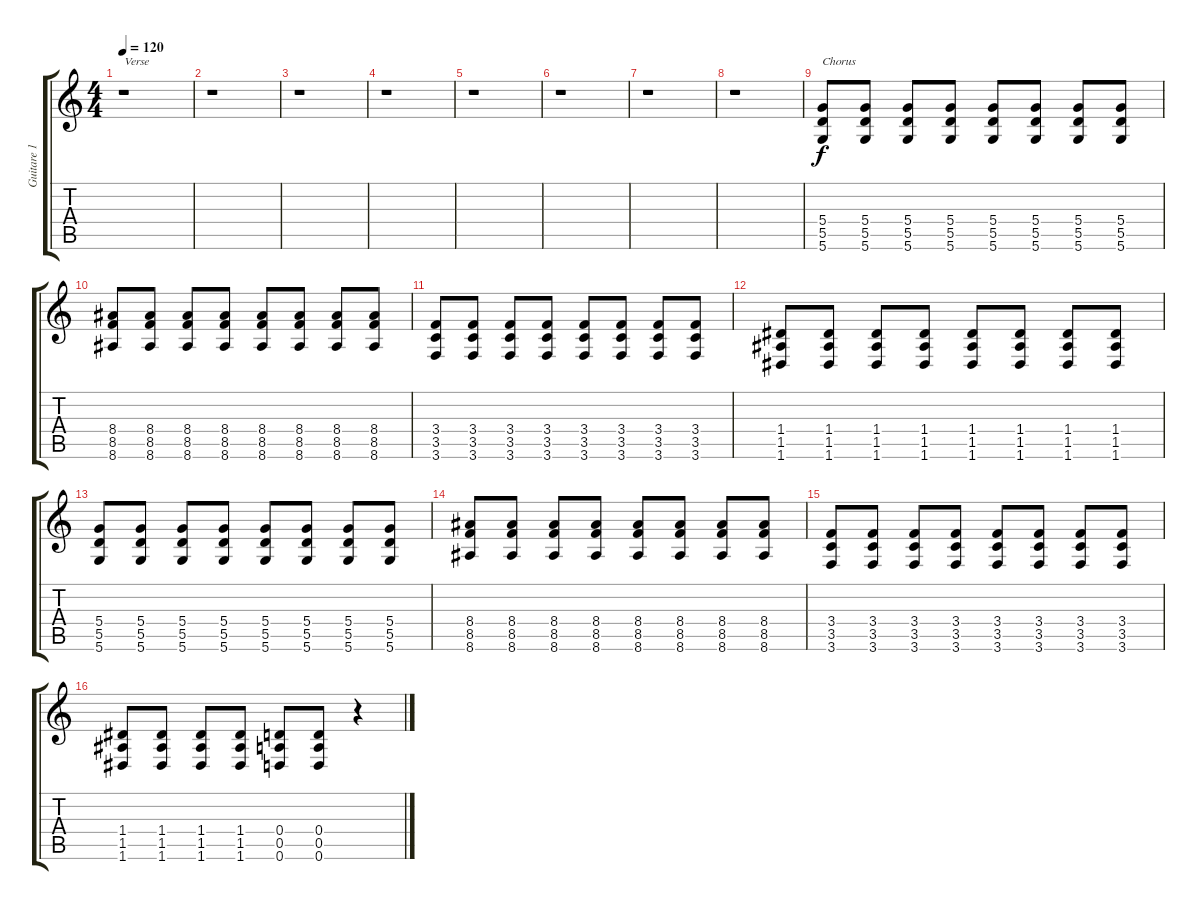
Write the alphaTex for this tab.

\track ("Guitare 1 Disto" "Guitare 1 ") {instrument overdrivenguitar}
\staff {score tabs}
\tuning (E4 B3 G3 D3 A2 D2) {hide}
\ts (4 4)
\tempo 120
\clef g2
\ks c
r.1{txt "Verse" dy f} |
r.1 |
r.1 |
r.1 |
r.1 |
r.1 |
r.1 |
r.1 |
(5.4 5.5 5.6).8{txt "Chorus"} (5.4 5.5 5.6).8 (5.4 5.5 5.6).8 (5.4 5.5 5.6).8 (5.4 5.5 5.6).8 (5.4 5.5 5.6).8 (5.4 5.5 5.6).8 (5.4 5.5 5.6).8 |
(8.4 8.5 8.6).8 (8.4 8.5 8.6).8 (8.4 8.5 8.6).8 (8.4 8.5 8.6).8 (8.4 8.5 8.6).8 (8.4 8.5 8.6).8 (8.4 8.5 8.6).8 (8.4 8.5 8.6).8 |
(3.4 3.5 3.6).8 (3.4 3.5 3.6).8 (3.4 3.5 3.6).8 (3.4 3.5 3.6).8 (3.4 3.5 3.6).8 (3.4 3.5 3.6).8 (3.4 3.5 3.6).8 (3.4 3.5 3.6).8 |
(1.4 1.5 1.6).8 (1.4 1.5 1.6).8 (1.4 1.5 1.6).8 (1.4 1.5 1.6).8 (1.4 1.5 1.6).8 (1.4 1.5 1.6).8 (1.4 1.5 1.6).8 (1.4 1.5 1.6).8 |
(5.4 5.5 5.6).8 (5.4 5.5 5.6).8 (5.4 5.5 5.6).8 (5.4 5.5 5.6).8 (5.4 5.5 5.6).8 (5.4 5.5 5.6).8 (5.4 5.5 5.6).8 (5.4 5.5 5.6).8 |
(8.4 8.5 8.6).8 (8.4 8.5 8.6).8 (8.4 8.5 8.6).8 (8.4 8.5 8.6).8 (8.4 8.5 8.6).8 (8.4 8.5 8.6).8 (8.4 8.5 8.6).8 (8.4 8.5 8.6).8 |
(3.4 3.5 3.6).8 (3.4 3.5 3.6).8 (3.4 3.5 3.6).8 (3.4 3.5 3.6).8 (3.4 3.5 3.6).8 (3.4 3.5 3.6).8 (3.4 3.5 3.6).8 (3.4 3.5 3.6).8 |
(1.4 1.5 1.6).8 (1.4 1.5 1.6).8 (1.4 1.5 1.6).8 (1.4 1.5 1.6).8 (0.4 0.5 0.6).8 (0.4 0.5 0.6).8 r.4
